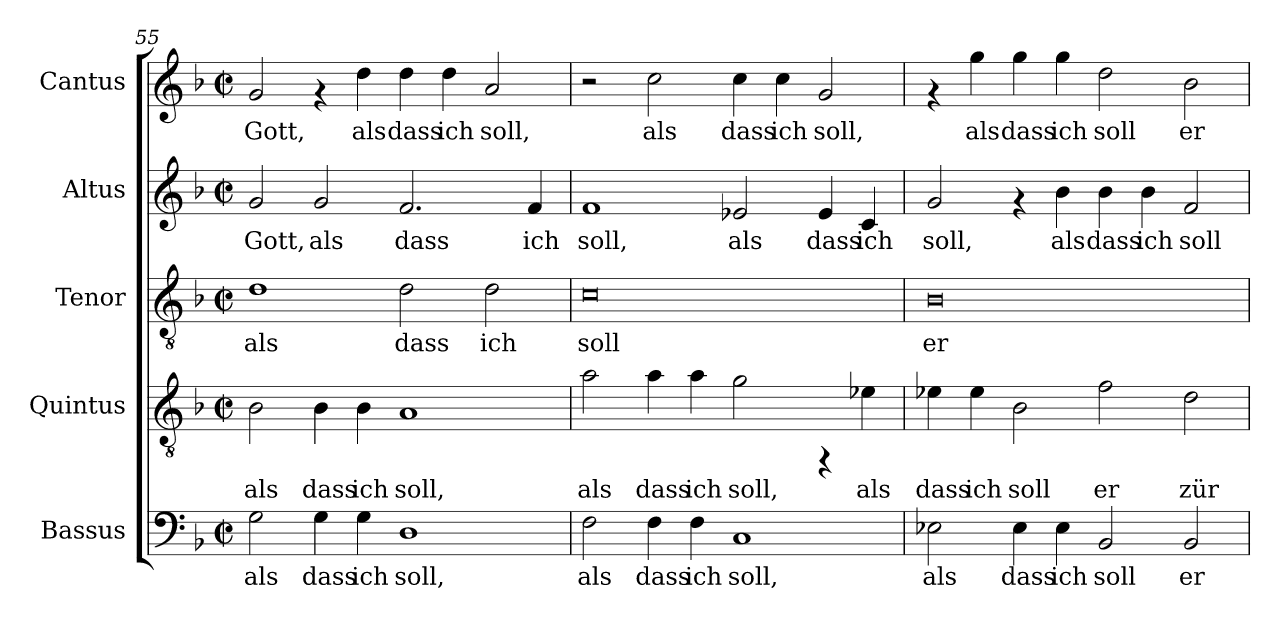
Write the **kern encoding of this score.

**kern	**text	**kern	**text	**kern	**text	**kern	**text	**kern	**text
*part5	*part5	*part4	*part4	*part3	*part3	*part2	*part2	*part1	*part1
*staff5	*staff5	*staff4	*staff4	*staff3	*staff3	*staff2	*staff2	*staff1	*staff1
*I"Bassus	*	*I"Quintus	*	*I"Tenor	*	*I"Altus	*	*I"Cantus	*
*clefF4	*	*clefGv2	*	*clefGv2	*	*clefG2	*	*clefG2	*
*k[b-]	*	*k[b-]	*	*k[b-]	*	*k[b-]	*	*k[b-]	*
*F:	*	*F:	*	*F:	*	*F:	*	*F:	*
*M2/2	*	*M2/2	*	*M2/2	*	*M2/2	*	*M2/2	*
*met(c|)	*	*met(c|)	*	*met(c|)	*	*met(c|)	*	*met(c|)	*
=55	=55	=55	=55	=55	=55	=55	=55	=55	=55
!	!LO:LY:b:cj	!	!LO:LY:b:cj	!	!LO:LY:b:cj	!	!LO:LY:b:cj	!	!LO:LY:b:cj
2G\	als	2B-\	als	1d	als	2g/	Gott,	2g/	Gott,
!	!LO:LY:b:cj	!	!LO:LY:b:cj	!	!	!	!LO:LY:b:cj	!	!
4G\	dass	4B-\	dass	.	.	2g/	als	4rf	.
!	!LO:LY:b:cj	!	!LO:LY:b:cj	!	!	!	!	!	!LO:LY:b:cj
4G\	ich	4B-\	ich	.	.	.	.	4dd\	als
!	!LO:LY:b:cj	!	!LO:LY:b:cj	!	!LO:LY:b:cj	!	!LO:LY:b:cj	!	!LO:LY:b:cj
1D	soll,	1A	soll,	2d\	dass	2.f/	dass	4dd\	dass
!	!	!	!	!	!	!	!	!	!LO:LY:b:cj
.	.	.	.	.	.	.	.	4dd\	ich
!	!	!	!	!	!LO:LY:b:cj	!	!	!	!LO:LY:b:cj
.	.	.	.	2d\	ich	.	.	2a/	soll,
!	!	!	!	!	!	!	!LO:LY:b:cj	!	!
.	.	.	.	.	.	4f/	ich	.	.
!!LO:LB:g=z
=56	=56	=56	=56	=56	=56	=56	=56	=56	=56
!	!LO:LY:b:cj	!	!LO:LY:b:cj	!	!LO:LY:b:cj	!	!LO:LY:b:cj	!	!
2F\	als	2a\	als	0c	soll	1f	soll,	2r	.
!	!LO:LY:b:cj	!	!LO:LY:b:cj	!	!	!	!	!	!LO:LY:b:cj
4F\	dass	4a\	dass	.	.	.	.	2cc\	als
!	!LO:LY:b:cj	!	!LO:LY:b:cj	!	!	!	!	!	!
4F\	ich	4a\	ich	.	.	.	.	.	.
!	!LO:LY:b:cj	!	!LO:LY:b:cj	!	!	!	!LO:LY:b:cj	!	!LO:LY:b:cj
1C	soll,	2g\	soll,	.	.	2e-X/	als	4cc\	dass
!	!	!	!	!	!	!	!	!	!LO:LY:b:cj
.	.	.	.	.	.	.	.	4cc\	ich
!	!	!	!	!	!	!	!LO:LY:b:cj	!	!LO:LY:b:cj
.	.	4rFF	.	.	.	4e-/	dass	2g/	soll,
!	!	!	!LO:LY:b:cj	!	!	!	!LO:LY:b:cj	!	!
.	.	4e-X\	als	.	.	4c/	ich	.	.
=57	=57	=57	=57	=57	=57	=57	=57	=57	=57
!	!LO:LY:b:cj	!	!LO:LY:b:cj	!	!LO:LY:b:cj	!	!LO:LY:b:cj	!	!
2E-X\	als	4e-X\	dass	0B-	er	2g/	soll,	4rf	.
!	!	!	!LO:LY:b:cj	!	!	!	!	!	!LO:LY:b:cj
.	.	4e-\	ich	.	.	.	.	4gg\	als
!	!LO:LY:b:cj	!	!LO:LY:b:cj	!	!	!	!	!	!LO:LY:b:cj
4E-\	dass	2B-\	soll	.	.	4rf	.	4gg\	dass
!	!LO:LY:b:cj	!	!	!	!	!	!LO:LY:b:cj	!	!LO:LY:b:cj
4E-\	ich	.	.	.	.	4b-\	als	4gg\	ich
!	!LO:LY:b:cj	!	!LO:LY:b:cj	!	!	!	!LO:LY:b:cj	!	!LO:LY:b:cj
2BB-/	soll	2f\	er	.	.	4b-\	dass	2dd\	soll
!	!	!	!	!	!	!	!LO:LY:b:cj	!	!
.	.	.	.	.	.	4b-\	ich	.	.
!	!LO:LY:b:cj	!	!LO:LY:b:cj	!	!	!	!LO:LY:b:cj	!	!LO:LY:b:cj
2BB-/	er-	2d\	zür	.	.	2f/	soll	2b-\	er
=	=	=	=	=	=	=	=	=	=
*-	*-	*-	*-	*-	*-	*-	*-	*-	*-
